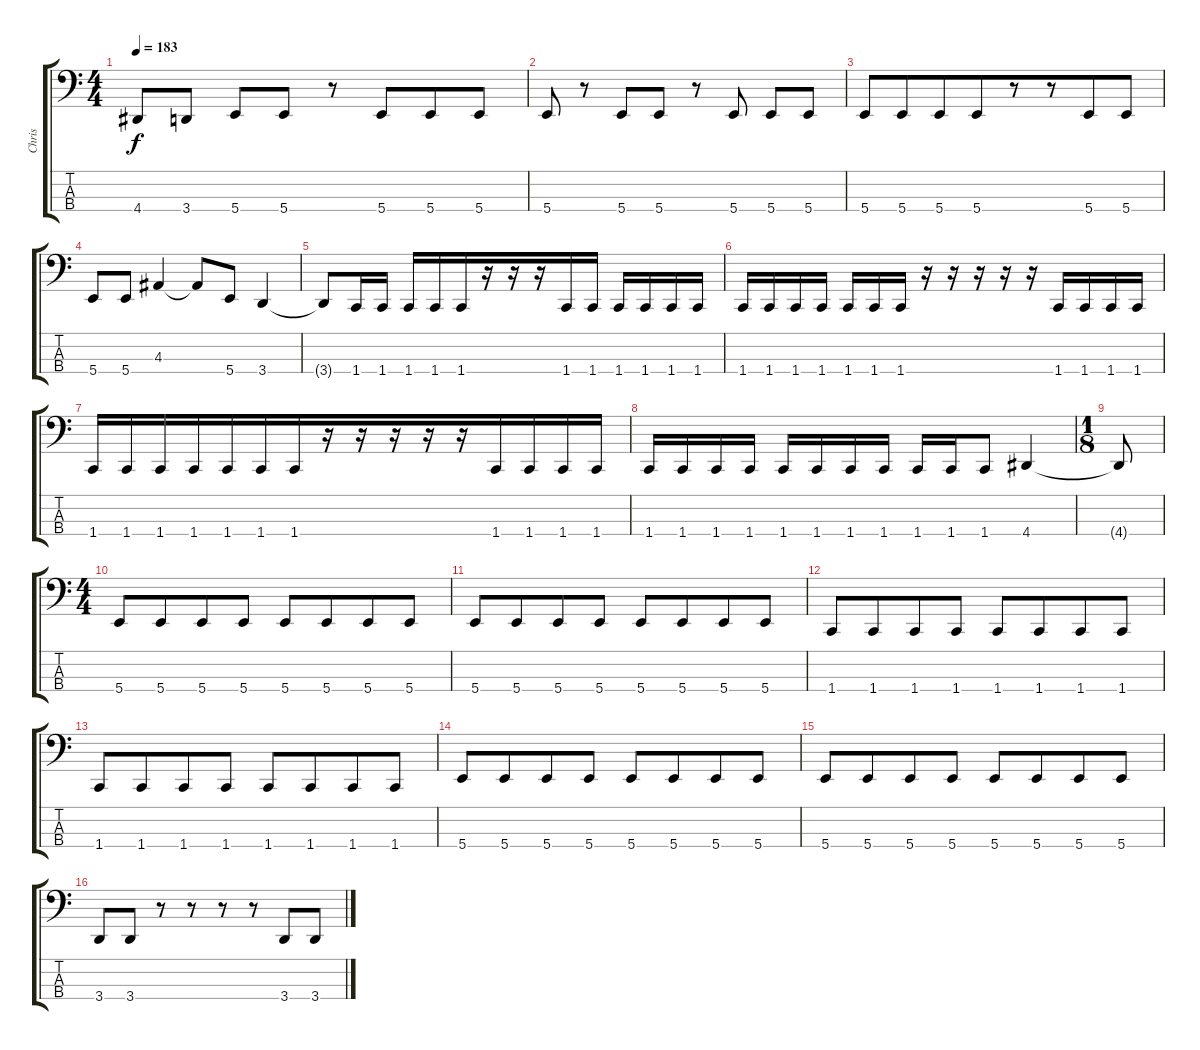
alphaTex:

\track ("Chris" "Chris") {instrument electricbasspick}
\staff {score tabs}
\tuning (E2 B1 Gb1 B0) {hide}
\ts (4 4)
\tempo 183
\clef f4
\ks c
4.4{t}.8{dy f beam merge} 3.4.8 5.4.8{beam merge} 5.4.8 r.8 5.4.8{beam merge} 5.4.8 5.4.8 |
5.4.8 r.8 5.4.8{beam merge} 5.4.8 r.8 5.4.8 5.4.8 5.4.8 |
5.4.8 5.4.8{beam merge} 5.4.8 5.4.8{beam merge} r.8 r.8 5.4.8 5.4.8 |
5.4.8 5.4.8 4.3.4 4.3{t}.8 5.4.8 3.4.4 |
3.4{t}.8 1.4.16 1.4.16 1.4.16{beam merge} 1.4.16{beam merge} 1.4.16{beam merge} r.16 r.16 r.16 1.4.16{beam merge} 1.4.16 1.4.16 1.4.16{beam merge} 1.4.16 1.4.16 |
1.4.16{beam merge} 1.4.16 1.4.16 1.4.16 1.4.16 1.4.16{beam merge} 1.4.16 r.16{beam merge} r.16 r.16 r.16 r.16 1.4.16 1.4.16 1.4.16{beam merge} 1.4.16 |
1.4.16 1.4.16 1.4.16 1.4.16{beam merge} 1.4.16{beam merge} 1.4.16 1.4.16{beam merge} r.16 r.16 r.16{beam merge} r.16 r.16 1.4.16 1.4.16 1.4.16{beam merge} 1.4.16 |
1.4.16{beam merge} 1.4.16 1.4.16{beam merge} 1.4.16 1.4.16{beam merge} 1.4.16 1.4.16 1.4.16 1.4.16{beam merge} 1.4.16{beam merge} 1.4.8 4.4.4 |
\ts (1 8)
4.4{t}.8 |
\ts (4 4)
5.4.8{beam merge} 5.4.8{beam merge} 5.4.8 5.4.8 5.4.8 5.4.8{beam merge} 5.4.8 5.4.8 |
5.4.8{beam merge} 5.4.8{beam merge} 5.4.8 5.4.8 5.4.8 5.4.8{beam merge} 5.4.8 5.4.8 |
1.4.8{beam merge} 1.4.8{beam merge} 1.4.8 1.4.8 1.4.8 1.4.8{beam merge} 1.4.8 1.4.8 |
1.4.8{beam merge} 1.4.8{beam merge} 1.4.8 1.4.8 1.4.8 1.4.8{beam merge} 1.4.8 1.4.8 |
5.4.8{beam merge} 5.4.8{beam merge} 5.4.8 5.4.8 5.4.8 5.4.8{beam merge} 5.4.8 5.4.8 |
5.4.8{beam merge} 5.4.8{beam merge} 5.4.8 5.4.8 5.4.8 5.4.8{beam merge} 5.4.8 5.4.8 |
3.4.8 3.4.8 r.8 r.8 r.8 r.8 3.4.8{beam merge} 3.4.8
